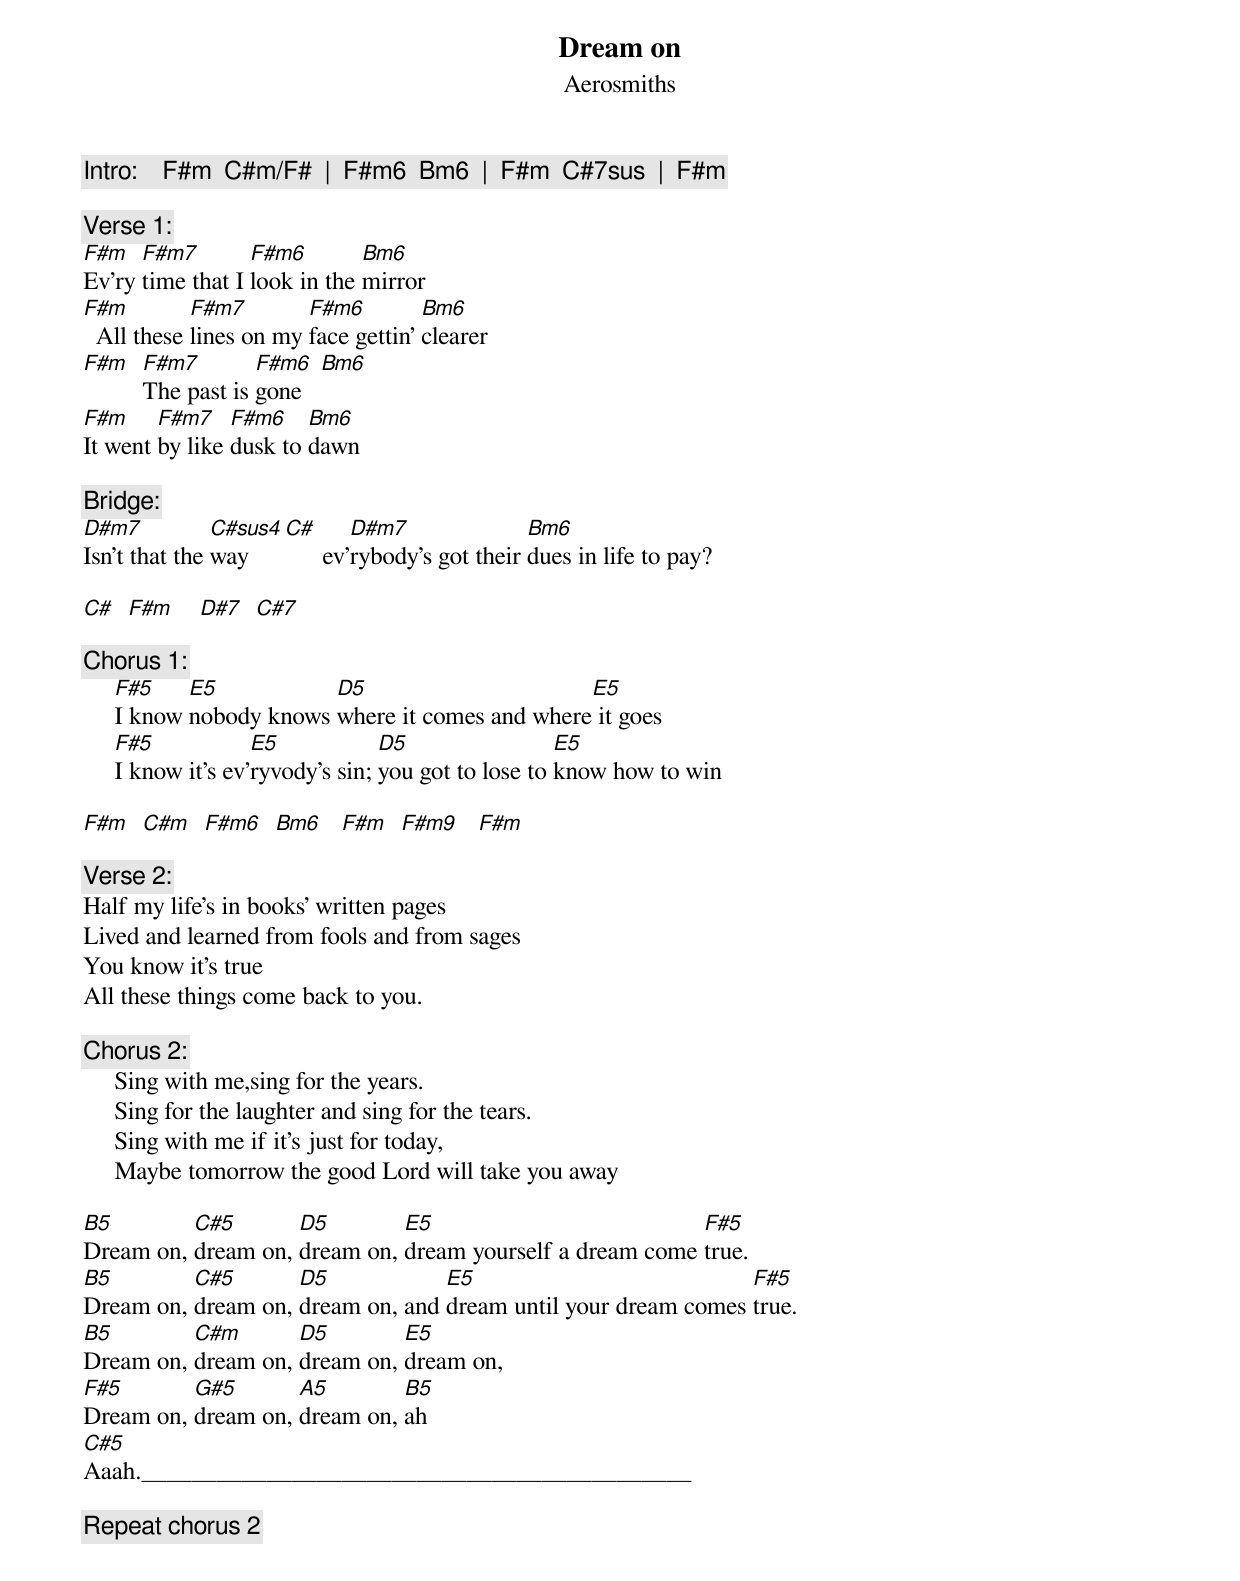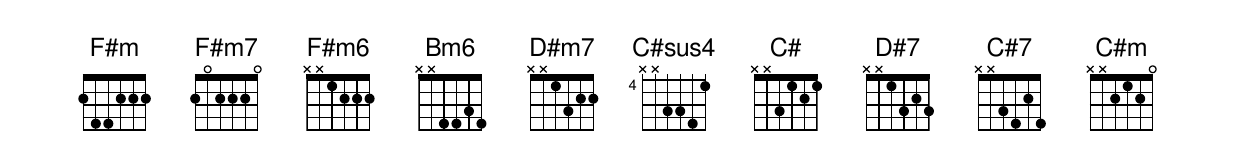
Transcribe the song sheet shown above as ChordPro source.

{t:Dream on}
{st:Aerosmiths}

{c:Intro:    F#m  C#m/F#  |  F#m6  Bm6  |  F#m  C#7sus  |  F#m}

{c:Verse 1:}
[F#m]Ev'ry [F#m7]time that I [F#m6]look in the [Bm6]mirror
[F#m]  All these [F#m7]lines on my [F#m6]face gettin' [Bm6]clearer
[F#m]  [F#m7]The past is [F#m6]gone   [Bm6]
[F#m]It went [F#m7]by like [F#m6]dusk to [Bm6]dawn

{c:Bridge:}
[D#m7]Isn't that the [C#sus4]way [C#]      ev'[D#m7]rybody's got their [Bm6]dues in life to pay?

[C#]  [F#m]    [D#7]  [C#7]

{c:Chorus 1:}
     [F#5]I know [E5]nobody knows [D5]where it comes and where[E5] it goes
     [F#5]I know it's ev'[E5]ryvody's sin; [D5]you got to lose to [E5]know how to win

[F#m]  [C#m]  [F#m6]  [Bm6]   [F#m]  [F#m9]   [F#m]

{c:Verse 2:}
Half my life's in books' written pages
Lived and learned from fools and from sages
You know it's true
All these things come back to you.

{c:Chorus 2:}
     Sing with me,sing for the years.
     Sing for the laughter and sing for the tears.
     Sing with me if it's just for today,
     Maybe tomorrow the good Lord will take you away

[B5]Dream on, [C#5]dream on, [D5]dream on, [E5]dream yourself a dream come [F#5]true.
[B5]Dream on, [C#5]dream on, [D5]dream on, and [E5]dream until your dream comes [F#5]true.
[B5]Dream on, [C#m]dream on, [D5]dream on, [E5]dream on,
[F#5]Dream on, [G#5]dream on, [A5]dream on, [B5]ah
[C#5]Aaah.____________________________________________

{c:Repeat chorus 2}
